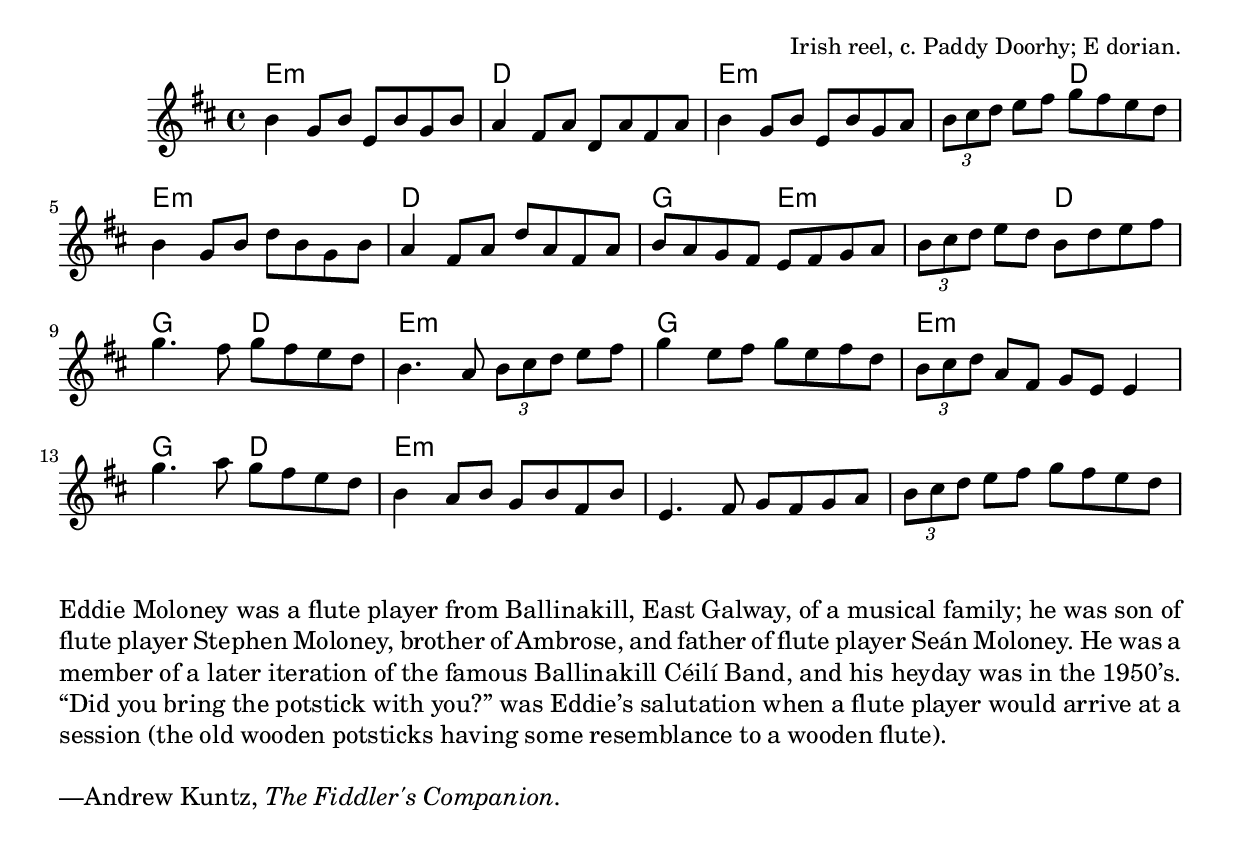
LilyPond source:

\version "2.18.2"
\include "util.ly"

\tocItem \markup "Eddie Moloney's"

\score {
  <<
    \relative b' {
      \time 4/4
      \key e \dorian

      b4 g8 b e, b' g b |
      a4 fis8 a d, a' fis a |
      b4 g8 b e, b' g a |
      \tuplet 3/2 { b8 cis d } e fis g fis e d |

      b4 g8 b d b g b |
      a4 fis8 a d a fis a |
      b a g fis e fis g a |
      \tuplet 3/2 { b8 cis d } e d b d e fis |
      \break

      g4.  fis8 g fis e d |
      b4. a8 \tuplet 3/2 { b cis d } e fis |
      g4 e8 fis g e fis d |
      \tuplet 3/2 { b8 cis d } a fis g e e4 |

      g'4. a8 g fis e d |
      b4 a8 b g b fis b |
      e,4. fis8 g fis g a |
      \tuplet 3/2 { b8 cis d } e fis g fis e d |
    }

    \chords {
      \time 4/4
      \set chordChanges = ##t

      e1:m | d1 | e1:m | e2:m d2 |
      e1:m | d1 | g2 e2:m | e2:m d2 |

      g2 d2 | e1:m | g1 | e1:m |
      g2 d2 | e1:m | e1:m | e1:m |
    }
  >>

  \header {
    title = "Eddie Moloney's"
    opus = "Irish reel, c. Paddy Doorhy; E dorian."
  }
}

\markuplist {
  \paragraph {
    Eddie Moloney was a flute player from Ballinakill, East Galway, of a musical family;
    he was son of flute player Stephen Moloney, brother of Ambrose, and father of flute
    player Seán Moloney.  He was a member of a later iteration of the famous Ballinakill
    Céilí Band, and his heyday was in the 1950’s. “Did you bring the potstick with you?”
    was Eddie’s salutation when a flute player would arrive at a session (the old wooden
    potsticks having some resemblance to a wooden flute).
  }
  \paragraph {
    —Andrew Kuntz, \italic{The Fiddler's Companion.}
  }
}
